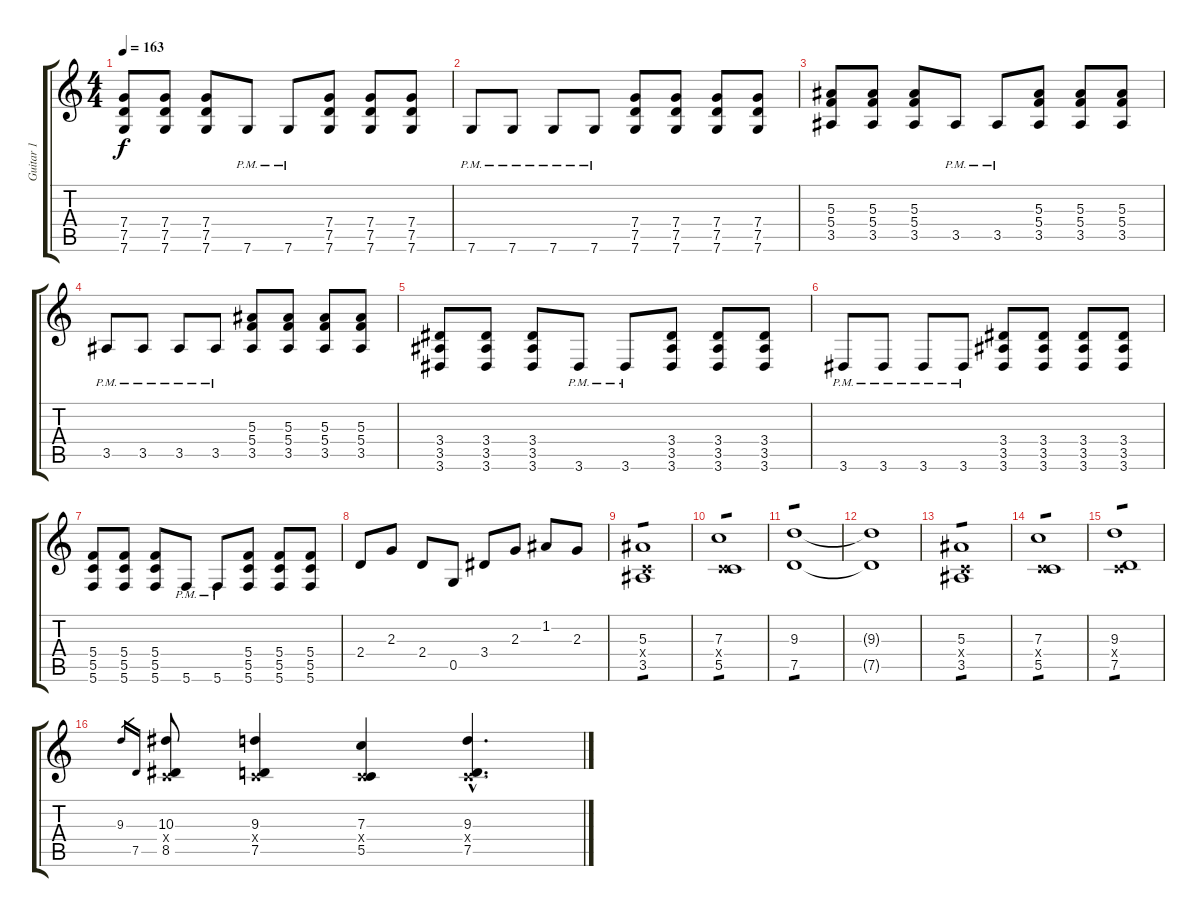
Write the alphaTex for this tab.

\track ("Guitar 1" "Guitar 1") {instrument distortionguitar}
\staff {score tabs}
\tuning (D4 A3 F3 C3 G2 C2) {hide}
\ts (4 4)
\tempo 163
\clef g2
\ks c
(7.4 7.5 7.6).8{dy f} (7.4 7.5 7.6).8 (7.4 7.5 7.6).8 7.6{pm}.8 7.6{pm}.8 (7.4 7.5 7.6).8 (7.4 7.5 7.6).8 (7.4 7.5 7.6).8 |
7.6{pm}.8 7.6{pm}.8 7.6{pm}.8 7.6{pm}.8 (7.4 7.5 7.6).8 (7.4 7.5 7.6).8 (7.4 7.5 7.6).8 (7.4 7.5 7.6).8 |
(5.3 5.4 3.5).8 (5.3 5.4 3.5).8 (5.3 5.4 3.5).8 3.5{pm}.8 3.5{pm}.8 (5.3 5.4 3.5).8 (5.3 5.4 3.5).8 (5.3 5.4 3.5).8 |
3.5{pm}.8 3.5{pm}.8 3.5{pm}.8 3.5{pm}.8 (5.3 5.4 3.5).8 (5.3 5.4 3.5).8 (5.3 5.4 3.5).8 (5.3 5.4 3.5).8 |
(3.4 3.5 3.6).8 (3.4 3.5 3.6).8 (3.4 3.5 3.6).8 3.6{pm}.8 3.6{pm}.8 (3.4 3.5 3.6).8 (3.4 3.5 3.6).8 (3.4 3.5 3.6).8 |
3.6{pm}.8 3.6{pm}.8 3.6{pm}.8 3.6{pm}.8 (3.4 3.5 3.6).8 (3.4 3.5 3.6).8 (3.4 3.5 3.6).8 (3.4 3.5 3.6).8 |
(5.4 5.5 5.6).8 (5.4 5.5 5.6).8 (5.4 5.5 5.6).8 5.6{pm}.8 5.6{pm}.8 (5.4 5.5 5.6).8 (5.4 5.5 5.6).8 (5.4 5.5 5.6).8 |
2.4.8 2.3.8 2.4.8 0.5.8 3.4.8 2.3.8 1.2.8 2.3.8 |
(5.3 0.4{x} 3.5).1{tp 1} |
(7.3 0.4{x} 5.5).1{tp 1} |
(9.3 7.5).1{tp 1} |
(9.3{t} 7.5{t}).1 |
(5.3 0.4{x} 3.5).1{tp 1} |
(7.3 0.4{x} 5.5).1{tp 1} |
(9.3 0.4{x} 7.5).1{tp 1} |
9.3.16{gr} 7.5.16{gr} (10.3 0.4{x} 8.5).8 (9.3 0.4{x} 7.5).4 (7.3 0.4{x} 5.5).4 (9.3{hac} 0.4{hac x} 7.5{hac}).4{d}
